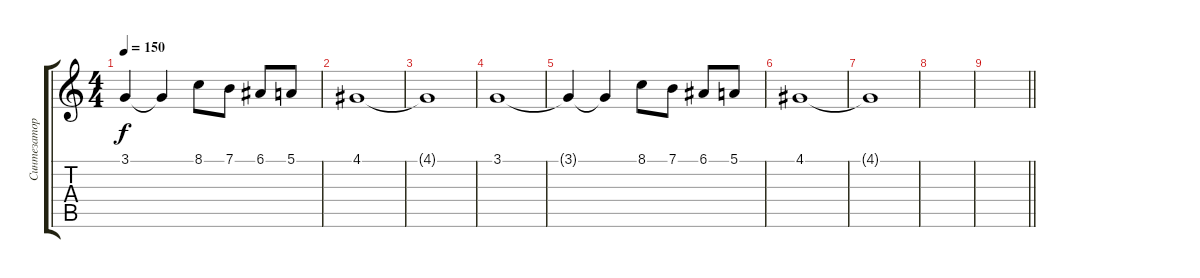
\track ("Синтезатор" "Синтезатор") {instrument choiraahs}
\staff {score tabs}
\tuning (E4 B3 G3 D3 A2 E2) {hide}
\ts (4 4)
\tempo 150
\clef g2
\ks c
3.1{t}.4{dy f} 3.1{t}.4 8.1.8 7.1.8 6.1.8 5.1.8 |
4.1.1 |
4.1{t}.1 |
3.1.1 |
3.1{t}.4 3.1{t}.4 8.1.8 7.1.8 6.1.8 5.1.8 |
4.1.1 |
4.1{t}.1 |
|
\barLineRight lightlight
